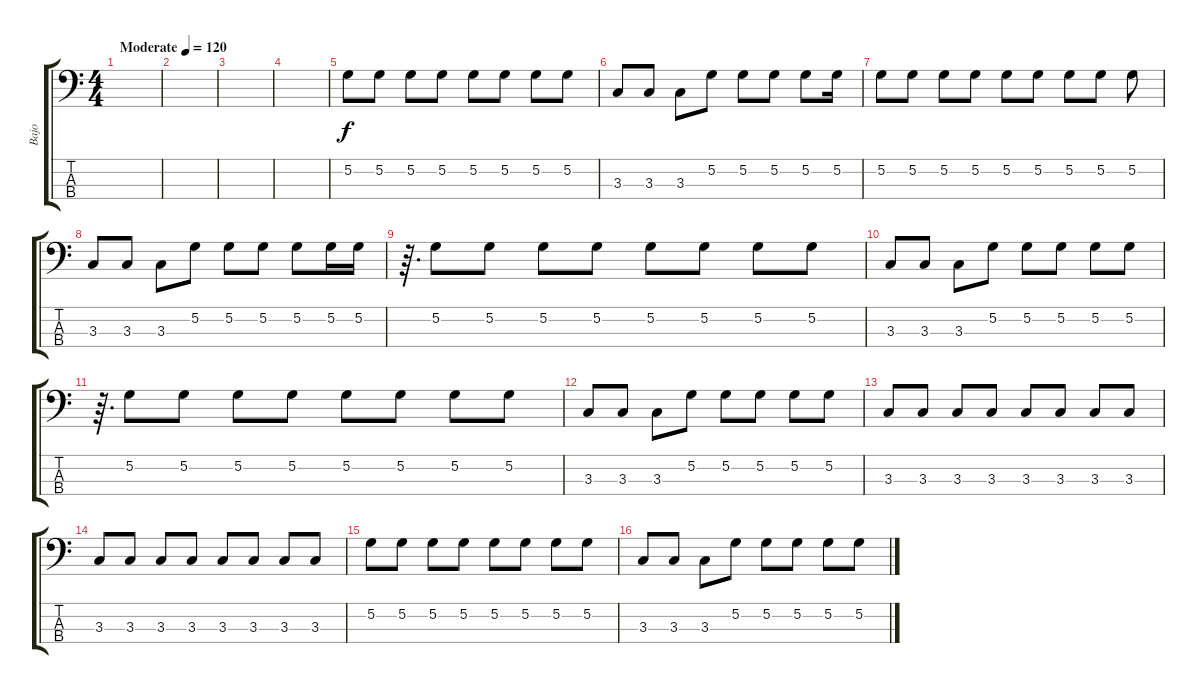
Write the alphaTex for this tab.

\track ("Bajo" "Bajo") {instrument electricbasspick}
\staff {score tabs}
\tuning (G2 D2 A1 E1) {hide}
\ts (4 4)
\tempo (120 "Moderate")
\clef f4
\ks c
|
|
|
|
5.2.8 5.2.8 5.2.8 5.2.8 5.2.8 5.2.8 5.2.8 5.2.8 |
3.3.8 3.3.8 3.3.8 5.2.8 5.2.8 5.2.8 5.2.8 5.2.16 |
5.2.8 5.2.8 5.2.8 5.2.8 5.2.8 5.2.8 5.2.8 5.2.8 5.2.8 |
3.3.8 3.3.8 3.3.8 5.2.8 5.2.8 5.2.8 5.2.8 5.2.16 5.2.16 |
r.64{d} 5.2.8 5.2.8 5.2.8 5.2.8 5.2.8 5.2.8 5.2.8 5.2.8 |
3.3.8 3.3.8 3.3.8 5.2.8 5.2.8 5.2.8 5.2.8 5.2.8 |
r.64{d} 5.2.8 5.2.8 5.2.8 5.2.8 5.2.8 5.2.8 5.2.8 5.2.8 |
3.3.8 3.3.8 3.3.8 5.2.8 5.2.8 5.2.8 5.2.8 5.2.8 |
3.3.8 3.3.8 3.3.8 3.3.8 3.3.8 3.3.8 3.3.8 3.3.8 |
3.3.8 3.3.8 3.3.8 3.3.8 3.3.8 3.3.8 3.3.8 3.3.8 |
5.2.8 5.2.8 5.2.8 5.2.8 5.2.8 5.2.8 5.2.8 5.2.8 |
3.3.8 3.3.8 3.3.8 5.2.8 5.2.8 5.2.8 5.2.8 5.2.8
